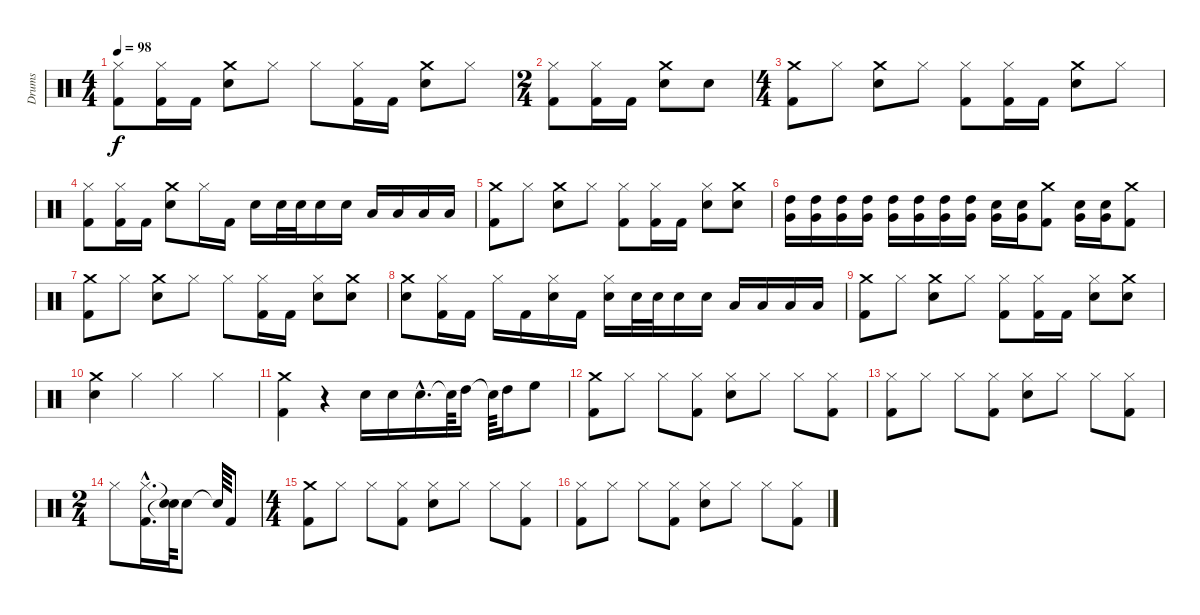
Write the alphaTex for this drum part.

\track ("Drums" "Drums") {instrument percussion}
\staff {score}
\articulation defaults
\ts (4 4)
\tempo 98
\clef neutral
\ks c
("Hi-Hat (closed)" "Kick (hit) 2").8{dy f} ("Hi-Hat (closed)" "Kick (hit) 2").16 "Kick (hit) 2".16 ("Crash medium (hit)" "Snare (hit) 2").8 "Hi-Hat (closed)".8 "Hi-Hat (closed)".8 ("Hi-Hat (closed)" "Kick (hit) 2").16 "Kick (hit) 2".16 ("Crash medium (hit)" "Snare (hit) 2").8 "Hi-Hat (closed)".8 |
\ts (2 4)
("Hi-Hat (closed)" "Kick (hit) 2").8 ("Hi-Hat (closed)" "Kick (hit) 2").16 "Kick (hit) 2".16 ("Crash medium (hit)" "Snare (hit) 2").8 "Snare (hit) 2".8 |
\ts (4 4)
("Crash medium (hit)" "Kick (hit) 2").8 "Hi-Hat (closed)".8 ("Crash medium (hit)" "Snare (hit) 2").8 "Hi-Hat (closed)".8 ("Kick (hit) 2" "Hi-Hat (closed)").8 ("Kick (hit) 2" "Hi-Hat (closed)").16 "Kick (hit) 2".16 ("Crash medium (hit)" "Snare (hit) 2").8 "Hi-Hat (closed)".8 |
("Hi-Hat (closed)" "Kick (hit) 2").8 ("Hi-Hat (closed)" "Kick (hit) 2").16 "Kick (hit) 2".16 ("Crash medium (hit)" "Snare (hit) 2").8 "Hi-Hat (closed)".16 "Kick (hit) 2".16 "Snare (hit) 2".16 "Snare (hit) 2".32 "Snare (hit) 2".32 "Snare (hit) 2".16 "Snare (hit) 2".16 "Low Tom (hit)".16 "Low Tom (hit)".16 "Low Tom (hit)".16 "Low Tom (hit)".16 |
("Crash medium (hit)" "Kick (hit) 2").8 "Hi-Hat (closed)".8 ("Crash medium (hit)" "Snare (hit) 2").8 "Hi-Hat (closed)".8 ("Hi-Hat (closed)" "Kick (hit) 2").8 ("Hi-Hat (closed)" "Kick (hit) 2").16 "Kick (hit) 2".16 ("Snare (hit) 2" "Hi-Hat (closed)").8 ("Crash medium (hit)" "Snare (hit) 2").8 |
("High Tom (hit)" "Very Low Tom (hit)").16 ("High Tom (hit)" "Very Low Tom (hit)").16 ("High Tom (hit)" "Very Low Tom (hit)").16 ("High Tom (hit)" "Very Low Tom (hit)").16 ("High Tom (hit)" "Very Low Tom (hit)").16 ("High Tom (hit)" "Very Low Tom (hit)").16 ("High Tom (hit)" "Very Low Tom (hit)").16 ("High Tom (hit)" "Very Low Tom (hit)").16 ("Snare (hit) 2" "Very Low Tom (hit)").16 ("Snare (hit) 2" "Very Low Tom (hit)").16 ("Kick (hit) 2" "Crash medium (hit)").8 ("Snare (hit) 2" "Very Low Tom (hit)").16 ("Snare (hit) 2" "Very Low Tom (hit)").16 ("Crash medium (hit)" "Kick (hit) 2").8 |
("Kick (hit) 2" "Crash medium (hit)").8 "Hi-Hat (closed)".8 ("Crash medium (hit)" "Snare (hit) 2").8 "Hi-Hat (closed)".8 "Hi-Hat (closed)".8 ("Hi-Hat (closed)" "Kick (hit) 2").16 "Kick (hit) 2".16 ("Snare (hit) 2" "Hi-Hat (closed)").8 ("Crash medium (hit)" "Snare (hit) 2").8 |
("Snare (hit) 2" "Crash medium (hit)").8 ("Hi-Hat (closed)" "Kick (hit) 2").16 "Kick (hit) 2".16 "Hi-Hat (closed)".16 "Kick (hit) 2".16 ("Snare (hit) 2" "Hi-Hat (closed)").16 "Kick (hit) 2".16 ("Snare (hit) 2" "Hi-Hat (closed)").16 "Snare (hit) 2".32 "Snare (hit) 2".32 "Snare (hit) 2".16 "Snare (hit) 2".16 "Low Tom (hit)".16 "Low Tom (hit)".16 "Low Tom (hit)".16 "Low Tom (hit)".16 |
("Crash medium (hit)" "Kick (hit) 2").8 "Hi-Hat (closed)".8 ("Crash medium (hit)" "Snare (hit) 2").8 "Hi-Hat (closed)".8 ("Kick (hit) 2" "Hi-Hat (closed)").8 ("Kick (hit) 2" "Hi-Hat (closed)").16 "Kick (hit) 2".16 ("Snare (hit) 2" "Hi-Hat (closed)").8 ("Crash medium (hit)" "Snare (hit) 2").8 |
("Crash medium (hit)" "Snare (hit) 2").4 "Hi-Hat (closed)".4 "Hi-Hat (closed)".4 "Hi-Hat (closed)".4 |
("Kick (hit) 2" "Crash medium (hit)").4 r.4 "Snare (hit) 2".16 "Snare (hit) 2".16 "Snare (hit) 2"{hac}.16{d} "Snare (hit)"{t}.64 "High Tom (hit)".16 "Snare (hit)"{t}.64 "High Tom (hit)".16 "High Floor Tom (hit)".8 |
("Crash medium (hit)" "Kick (hit) 2").8 "Hi-Hat (closed)".8 "Hi-Hat (closed)".8 ("Kick (hit) 2" "Hi-Hat (closed)").8 ("Hi-Hat (closed)" "Snare (hit) 2").8 "Hi-Hat (closed)".8 "Hi-Hat (closed)".8 ("Kick (hit) 2" "Hi-Hat (closed)").8 |
("Hi-Hat (closed)" "Kick (hit) 2").8 "Hi-Hat (closed)".8 "Hi-Hat (closed)".8 ("Hi-Hat (closed)" "Kick (hit) 2").8 ("Snare (hit) 2" "Hi-Hat (closed)").8 "Hi-Hat (closed)".8 "Hi-Hat (closed)".8 ("Kick (hit) 2" "Hi-Hat (closed)").8 |
\ts (2 4)
"Hi-Hat (closed)".8 ("Kick (hit) 2"{hac} "Hi-Hat (closed)"{hac}).16{d} ("Snare (hit)"{t} "Snare (hit)"{t}).64 "Snare (hit) 2".8 "Snare (hit)"{t}.64 "Kick (hit) 2".8 |
\ts (4 4)
("Crash medium (hit)" "Kick (hit) 2").8 "Hi-Hat (closed)".8 "Hi-Hat (closed)".8 ("Kick (hit) 2" "Hi-Hat (closed)").8 ("Hi-Hat (closed)" "Snare (hit) 2").8 "Hi-Hat (closed)".8 "Hi-Hat (closed)".8 ("Kick (hit) 2" "Hi-Hat (closed)").8 |
("Hi-Hat (closed)" "Kick (hit) 2").8 "Hi-Hat (closed)".8 "Hi-Hat (closed)".8 ("Hi-Hat (closed)" "Kick (hit) 2").8 ("Snare (hit) 2" "Hi-Hat (closed)").8 "Hi-Hat (closed)".8 "Hi-Hat (closed)".8 ("Kick (hit) 2" "Hi-Hat (closed)").8
